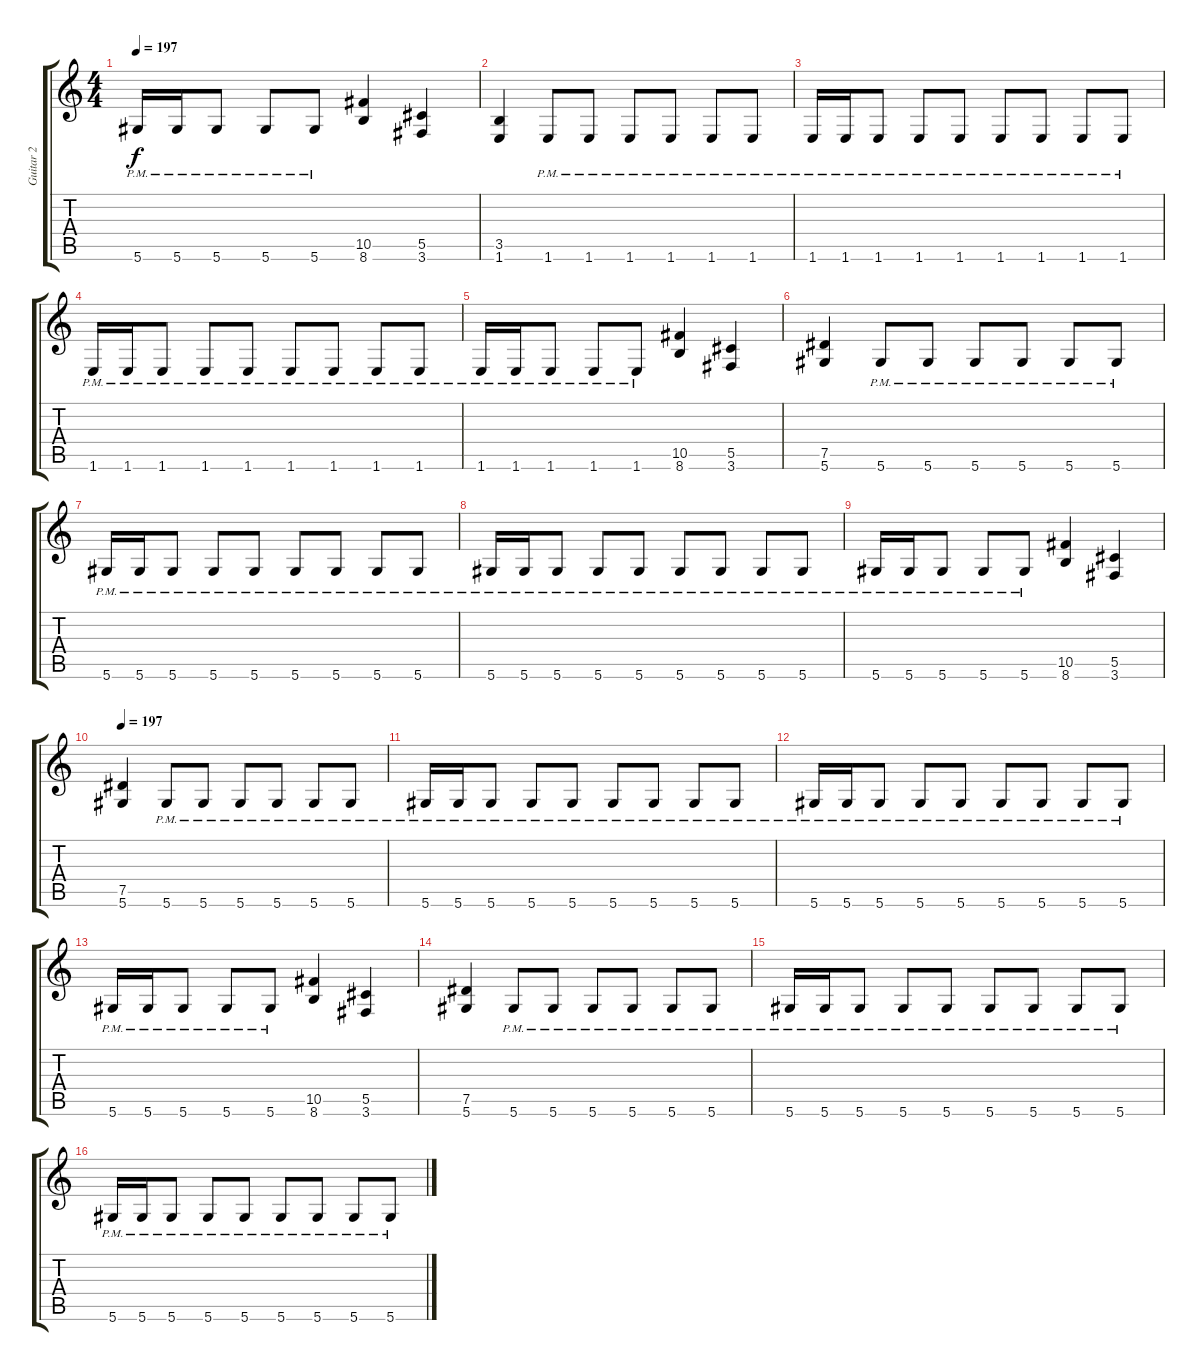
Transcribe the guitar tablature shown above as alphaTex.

\track ("Guitar 2" "Guitar 2") {instrument overdrivenguitar}
\staff {score tabs}
\tuning (Eb4 Bb3 Gb3 Db3 Ab2 Eb2) {hide}
\ts (4 4)
\tempo 197
\clef g2
\ks c
5.6{pm}.16{dy f} 5.6{pm}.16 5.6{pm}.8 5.6{pm}.8 5.6{pm}.8 (10.5 8.6).4 (5.5 3.6).4 |
(3.5 1.6).4 1.6{pm}.8 1.6{pm}.8 1.6{pm}.8 1.6{pm}.8 1.6{pm}.8 1.6{pm}.8 |
1.6{pm}.16 1.6{pm}.16 1.6{pm}.8 1.6{pm}.8 1.6{pm}.8 1.6{pm}.8 1.6{pm}.8 1.6{pm}.8 1.6{pm}.8 |
1.6{pm}.16 1.6{pm}.16 1.6{pm}.8 1.6{pm}.8 1.6{pm}.8 1.6{pm}.8 1.6{pm}.8 1.6{pm}.8 1.6{pm}.8 |
1.6{pm}.16 1.6{pm}.16 1.6{pm}.8 1.6{pm}.8 1.6{pm}.8 (10.5 8.6).4 (5.5 3.6).4 |
(7.5 5.6).4 5.6{pm}.8 5.6{pm}.8 5.6{pm}.8 5.6{pm}.8 5.6{pm}.8 5.6{pm}.8 |
5.6{pm}.16 5.6{pm}.16 5.6{pm}.8 5.6{pm}.8 5.6{pm}.8 5.6{pm}.8 5.6{pm}.8 5.6{pm}.8 5.6{pm}.8 |
5.6{pm}.16 5.6{pm}.16 5.6{pm}.8 5.6{pm}.8 5.6{pm}.8 5.6{pm}.8 5.6{pm}.8 5.6{pm}.8 5.6{pm}.8 |
5.6{pm}.16 5.6{pm}.16 5.6{pm}.8 5.6{pm}.8 5.6{pm}.8 (10.5 8.6).4 (5.5 3.6).4 |
\tempo 197
(7.5 5.6).4 5.6{pm}.8 5.6{pm}.8 5.6{pm}.8 5.6{pm}.8 5.6{pm}.8 5.6{pm}.8 |
5.6{pm}.16 5.6{pm}.16 5.6{pm}.8 5.6{pm}.8 5.6{pm}.8 5.6{pm}.8 5.6{pm}.8 5.6{pm}.8 5.6{pm}.8 |
5.6{pm}.16 5.6{pm}.16 5.6{pm}.8 5.6{pm}.8 5.6{pm}.8 5.6{pm}.8 5.6{pm}.8 5.6{pm}.8 5.6{pm}.8 |
5.6{pm}.16 5.6{pm}.16 5.6{pm}.8 5.6{pm}.8 5.6{pm}.8 (10.5 8.6).4 (5.5 3.6).4 |
(7.5 5.6).4 5.6{pm}.8 5.6{pm}.8 5.6{pm}.8 5.6{pm}.8 5.6{pm}.8 5.6{pm}.8 |
5.6{pm}.16 5.6{pm}.16 5.6{pm}.8 5.6{pm}.8 5.6{pm}.8 5.6{pm}.8 5.6{pm}.8 5.6{pm}.8 5.6{pm}.8 |
5.6{pm}.16 5.6{pm}.16 5.6{pm}.8 5.6{pm}.8 5.6{pm}.8 5.6{pm}.8 5.6{pm}.8 5.6{pm}.8 5.6{pm}.8
